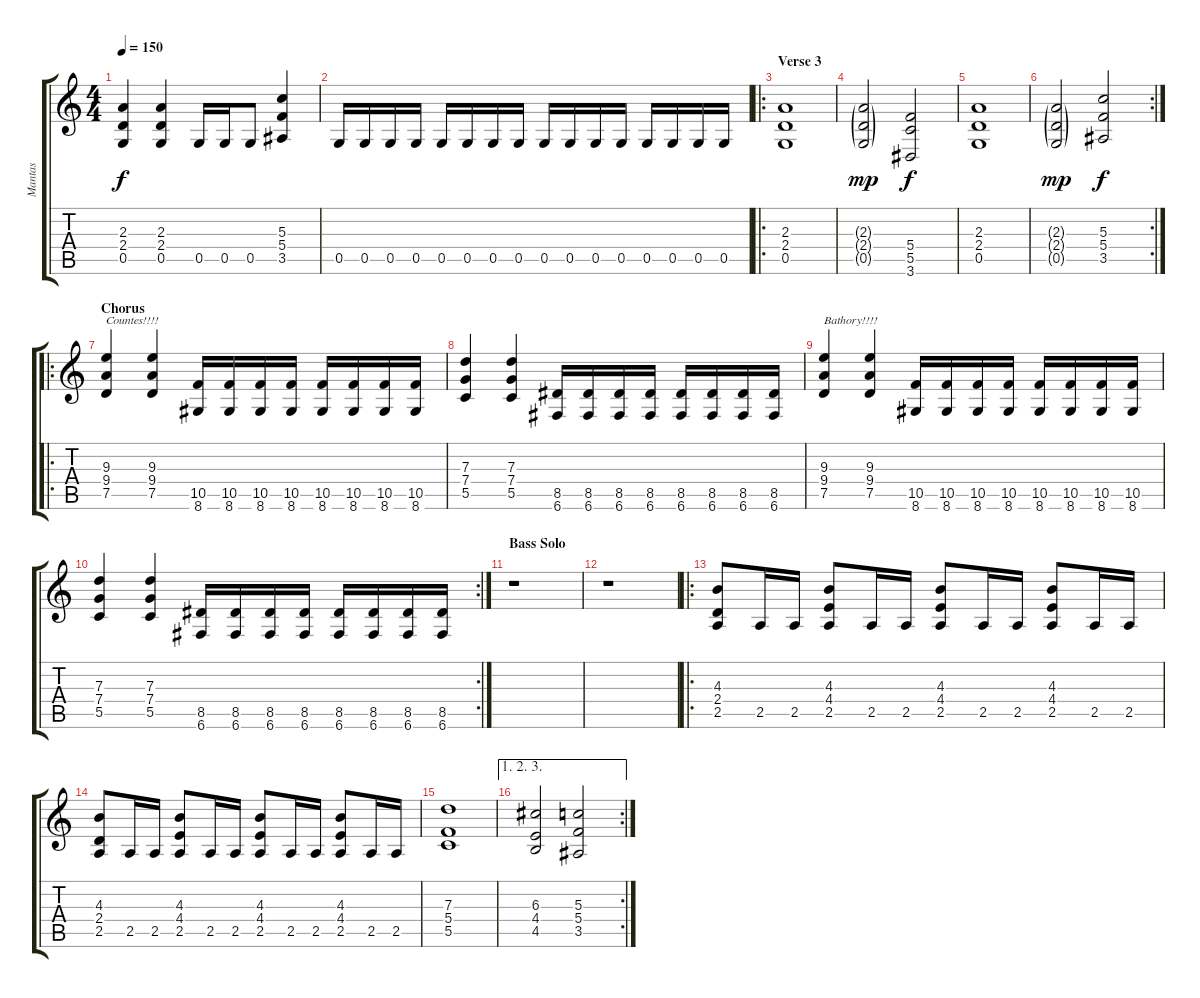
\track ("Mantas" "Mantas") {instrument overdrivenguitar}
\staff {score tabs}
\tuning (E4 C4 G3 C3 G2 C2) {hide}
\ts (4 4)
\tempo 150
\clef g2
\ks c
(2.3 2.4 0.5).4{dy f} (2.3 2.4 0.5).4 0.5.16 0.5.16 0.5.8 (5.3 5.4 3.5).4 |
0.5.16 0.5.16 0.5.16 0.5.16 0.5.16 0.5.16 0.5.16 0.5.16 0.5.16 0.5.16 0.5.16 0.5.16 0.5.16 0.5.16 0.5.16 0.5.16 |
\ro
\section ("" "Verse 3")
(2.3 2.4 0.5).1 |
(2.3{g} 2.4{g} 0.5{g}).2{dy mp} (5.4 5.5 3.6).2{dy f} |
(2.3 2.4 0.5).1 |
\rc 2
(2.3{g} 2.4{g} 0.5{g}).2{dy mp} (5.3 5.4 3.5).2{dy f} |
\ro
\section ("" "Chorus")
(9.3 9.4 7.5).4{txt "Countes!!!!"} (9.3 9.4 7.5).4 (10.5 8.6).16 (10.5 8.6).16 (10.5 8.6).16 (10.5 8.6).16 (10.5 8.6).16 (10.5 8.6).16 (10.5 8.6).16 (10.5 8.6).16 |
(7.3 7.4 5.5).4 (7.3 7.4 5.5).4 (8.5 6.6).16 (8.5 6.6).16 (8.5 6.6).16 (8.5 6.6).16 (8.5 6.6).16 (8.5 6.6).16 (8.5 6.6).16 (8.5 6.6).16 |
(9.3 9.4 7.5).4{txt "Bathory!!!!"} (9.3 9.4 7.5).4 (10.5 8.6).16 (10.5 8.6).16 (10.5 8.6).16 (10.5 8.6).16 (10.5 8.6).16 (10.5 8.6).16 (10.5 8.6).16 (10.5 8.6).16 |
\rc 2
(7.3 7.4 5.5).4 (7.3 7.4 5.5).4 (8.5 6.6).16 (8.5 6.6).16 (8.5 6.6).16 (8.5 6.6).16 (8.5 6.6).16 (8.5 6.6).16 (8.5 6.6).16 (8.5 6.6).16 |
\section ("" "Bass Solo")
r.1 |
r.1 |
\ro
(4.3 2.4 2.5).8 2.5.16 2.5.16 (4.3 4.4 2.5).8 2.5.16 2.5.16 (4.3 4.4 2.5).8 2.5.16 2.5.16 (4.3 4.4 2.5).8 2.5.16 2.5.16 |
(4.3 2.4 2.5).8 2.5.16 2.5.16 (4.3 4.4 2.5).8 2.5.16 2.5.16 (4.3 4.4 2.5).8 2.5.16 2.5.16 (4.3 4.4 2.5).8 2.5.16 2.5.16 |
(7.3 5.4 5.5).1 |
\ae (1 2 3)
\rc 2
(6.3 4.4 4.5).2 (5.3 5.4 3.5).2
